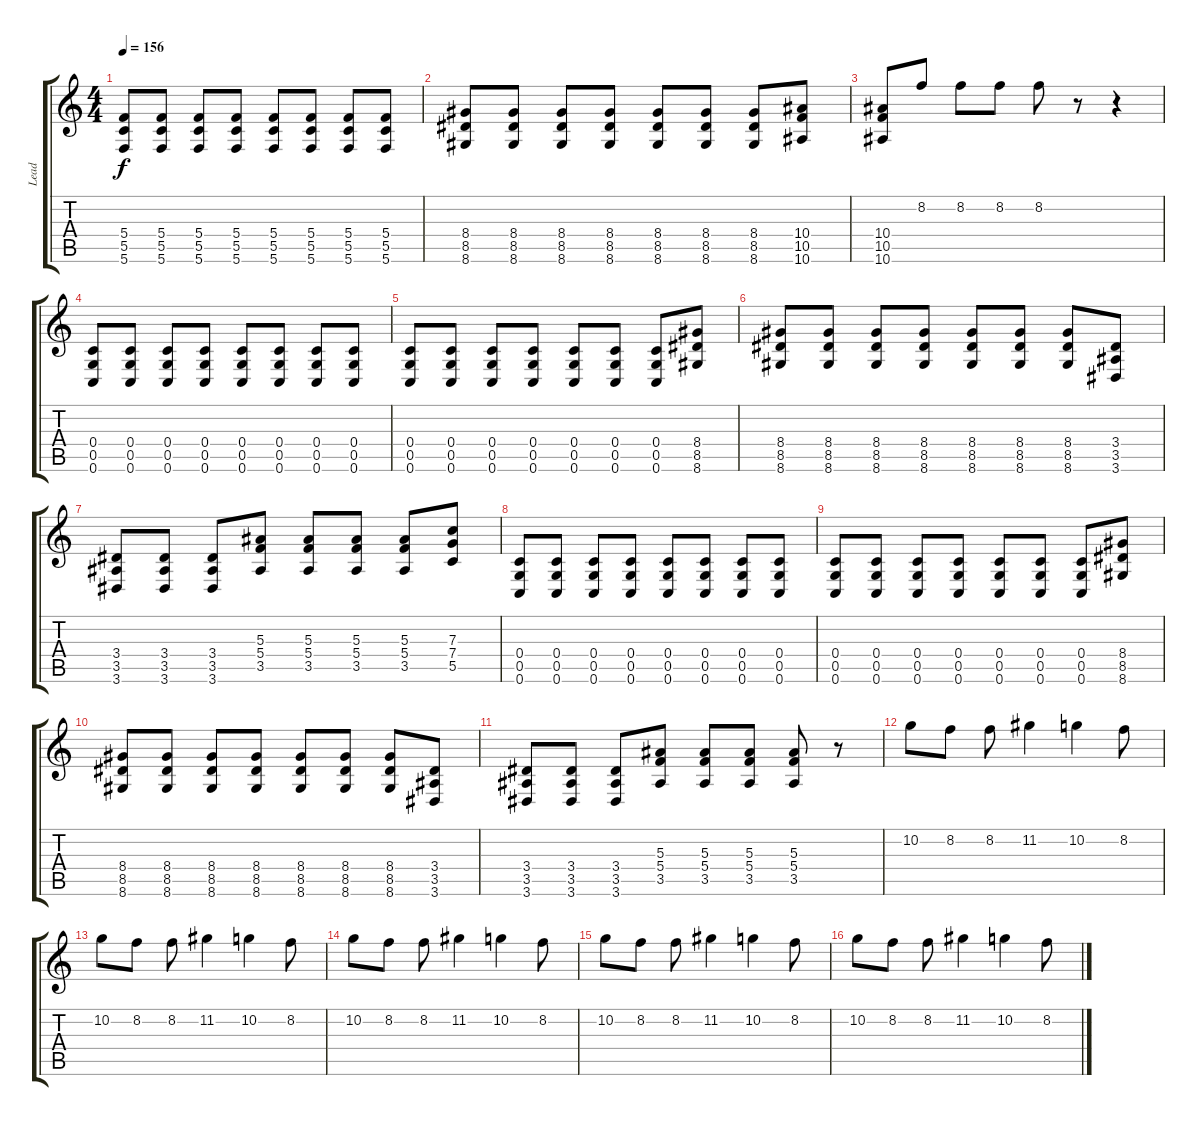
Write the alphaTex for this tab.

\track ("Lead" "Lead") {instrument distortionguitar}
\staff {score tabs}
\tuning (D4 A3 F3 C3 G2 C2) {hide}
\ts (4 4)
\tempo 156
\clef g2
\ks c
(5.4 5.5 5.6).8{dy f} (5.4 5.5 5.6).8 (5.4 5.5 5.6).8 (5.4 5.5 5.6).8 (5.4 5.5 5.6).8 (5.4 5.5 5.6).8 (5.4 5.5 5.6).8 (5.4 5.5 5.6).8 |
(8.4 8.5 8.6).8 (8.4 8.5 8.6).8 (8.4 8.5 8.6).8 (8.4 8.5 8.6).8 (8.4 8.5 8.6).8 (8.4 8.5 8.6).8 (8.4 8.5 8.6).8 (10.4 10.5 10.6).8 |
(10.4 10.5 10.6).8 8.2.8 8.2.8 8.2.8 8.2.8 r.8 r.4 |
(0.4 0.5 0.6).8 (0.4 0.5 0.6).8 (0.4 0.5 0.6).8 (0.4 0.5 0.6).8 (0.4 0.5 0.6).8 (0.4 0.5 0.6).8 (0.4 0.5 0.6).8 (0.4 0.5 0.6).8 |
(0.4 0.5 0.6).8 (0.4 0.5 0.6).8 (0.4 0.5 0.6).8 (0.4 0.5 0.6).8 (0.4 0.5 0.6).8 (0.4 0.5 0.6).8 (0.4 0.5 0.6).8 (8.4 8.5 8.6).8 |
(8.4 8.5 8.6).8 (8.4 8.5 8.6).8 (8.4 8.5 8.6).8 (8.4 8.5 8.6).8 (8.4 8.5 8.6).8 (8.4 8.5 8.6).8 (8.4 8.5 8.6).8 (3.4 3.5 3.6).8 |
(3.4 3.5 3.6).8 (3.4 3.5 3.6).8 (3.4 3.5 3.6).8 (5.3 5.4 3.5).8 (5.3 5.4 3.5).8 (5.3 5.4 3.5).8 (5.3 5.4 3.5).8 (7.3 7.4 5.5).8 |
(0.4 0.5 0.6).8 (0.4 0.5 0.6).8 (0.4 0.5 0.6).8 (0.4 0.5 0.6).8 (0.4 0.5 0.6).8 (0.4 0.5 0.6).8 (0.4 0.5 0.6).8 (0.4 0.5 0.6).8 |
(0.4 0.5 0.6).8 (0.4 0.5 0.6).8 (0.4 0.5 0.6).8 (0.4 0.5 0.6).8 (0.4 0.5 0.6).8 (0.4 0.5 0.6).8 (0.4 0.5 0.6).8 (8.4 8.5 8.6).8 |
(8.4 8.5 8.6).8 (8.4 8.5 8.6).8 (8.4 8.5 8.6).8 (8.4 8.5 8.6).8 (8.4 8.5 8.6).8 (8.4 8.5 8.6).8 (8.4 8.5 8.6).8 (3.4 3.5 3.6).8 |
(3.4 3.5 3.6).8 (3.4 3.5 3.6).8 (3.4 3.5 3.6).8 (5.3 5.4 3.5).8 (5.3 5.4 3.5).8 (5.3 5.4 3.5).8 (5.3 5.4 3.5).8 r.8 |
10.2.8 8.2.8 8.2.8 11.2.4 10.2.4 8.2.8 |
10.2.8 8.2.8 8.2.8 11.2.4 10.2.4 8.2.8 |
10.2.8 8.2.8 8.2.8 11.2.4 10.2.4 8.2.8 |
10.2.8 8.2.8 8.2.8 11.2.4 10.2.4 8.2.8 |
10.2.8 8.2.8 8.2.8 11.2.4 10.2.4 8.2.8
